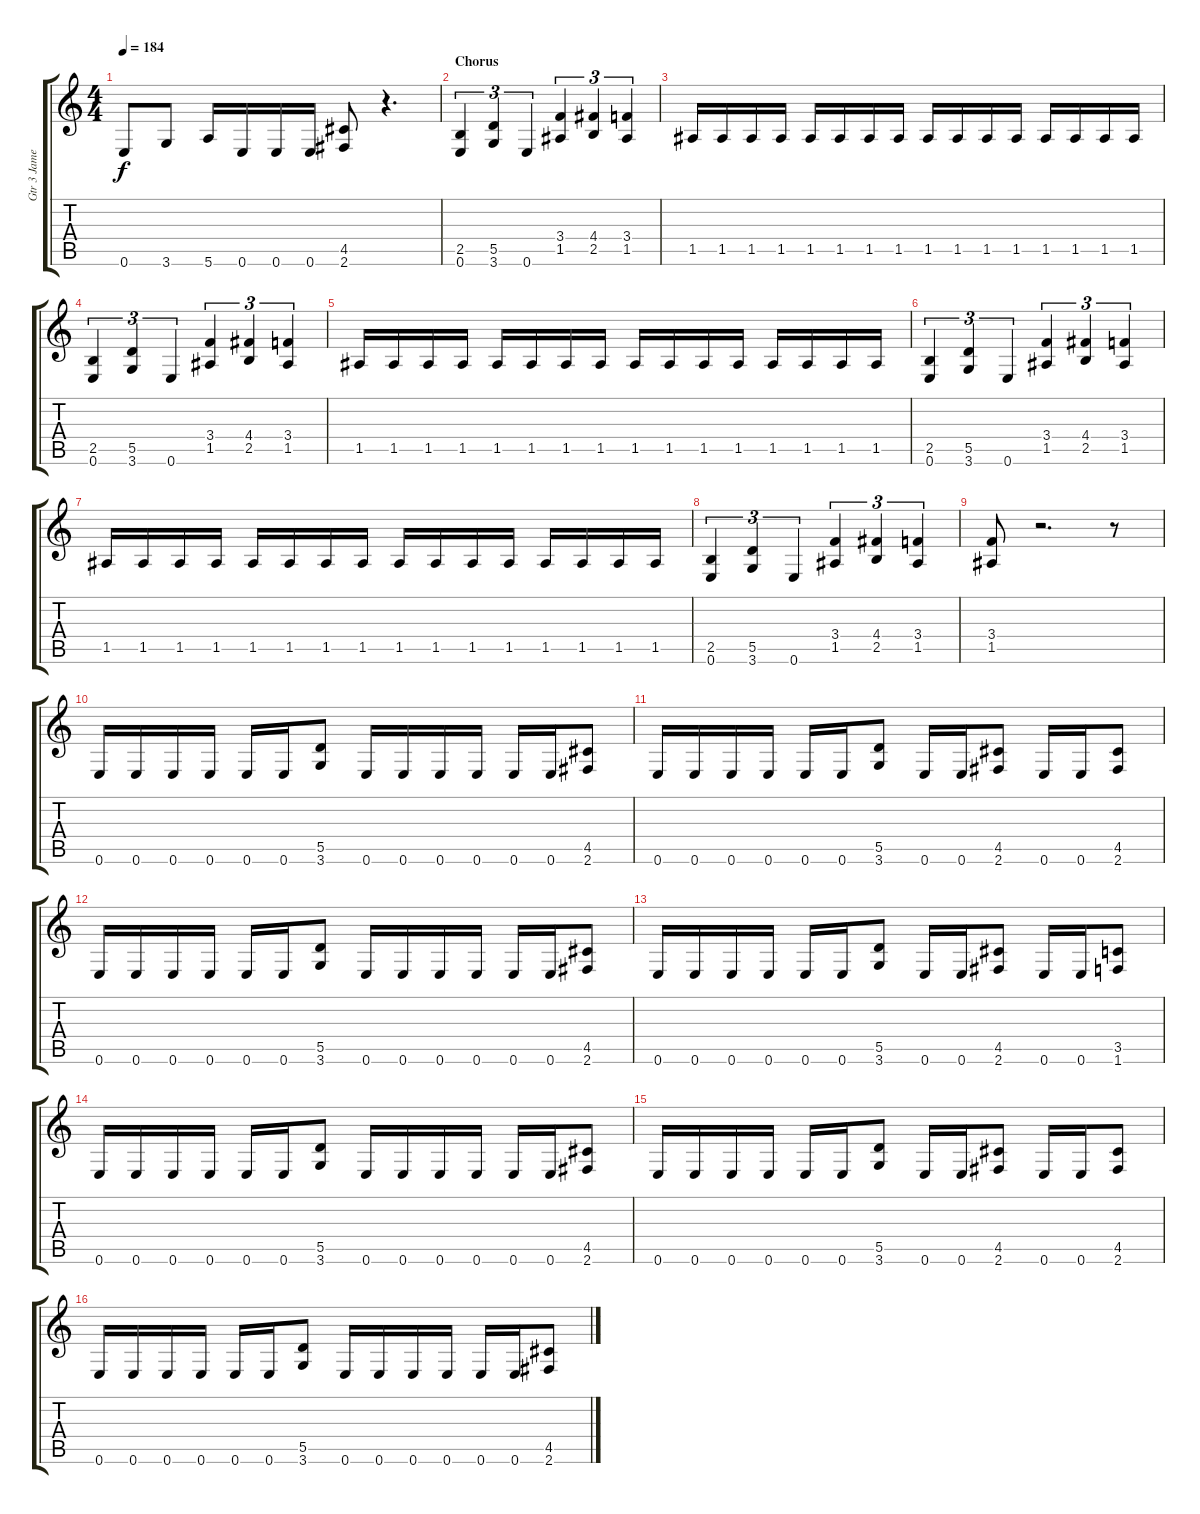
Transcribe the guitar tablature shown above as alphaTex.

\track ("Gtr 3 James" "Gtr 3 Jame") {instrument distortionguitar}
\staff {score tabs}
\tuning (E4 B3 G3 D3 A2 E2) {hide}
\ts (4 4)
\tempo 184
\clef g2
\ks c
0.6.8{dy f} 3.6.8 5.6.16 0.6.16 0.6.16 0.6.16 (4.5 2.6).8 r.4{d} |
\section ("" "Chorus")
(2.5 0.6).4{tu (3 2)} (5.5 3.6).4{tu (3 2)} 0.6.4{tu (3 2)} (3.4 1.5).4{tu (3 2)} (4.4 2.5).4{tu (3 2)} (3.4 1.5).4{tu (3 2)} |
1.5.16 1.5.16 1.5.16 1.5.16 1.5.16 1.5.16 1.5.16 1.5.16 1.5.16 1.5.16 1.5.16 1.5.16 1.5.16 1.5.16 1.5.16 1.5.16 |
(2.5 0.6).4{tu (3 2)} (5.5 3.6).4{tu (3 2)} 0.6.4{tu (3 2)} (3.4 1.5).4{tu (3 2)} (4.4 2.5).4{tu (3 2)} (3.4 1.5).4{tu (3 2)} |
1.5.16 1.5.16 1.5.16 1.5.16 1.5.16 1.5.16 1.5.16 1.5.16 1.5.16 1.5.16 1.5.16 1.5.16 1.5.16 1.5.16 1.5.16 1.5.16 |
(2.5 0.6).4{tu (3 2)} (5.5 3.6).4{tu (3 2)} 0.6.4{tu (3 2)} (3.4 1.5).4{tu (3 2)} (4.4 2.5).4{tu (3 2)} (3.4 1.5).4{tu (3 2)} |
1.5.16 1.5.16 1.5.16 1.5.16 1.5.16 1.5.16 1.5.16 1.5.16 1.5.16 1.5.16 1.5.16 1.5.16 1.5.16 1.5.16 1.5.16 1.5.16 |
(2.5 0.6).4{tu (3 2)} (5.5 3.6).4{tu (3 2)} 0.6.4{tu (3 2)} (3.4 1.5).4{tu (3 2)} (4.4 2.5).4{tu (3 2)} (3.4 1.5).4{tu (3 2)} |
(3.4 1.5).8 r.2{d} r.8 |
0.6.16 0.6.16 0.6.16 0.6.16 0.6.16 0.6.16 (5.5 3.6).8 0.6.16 0.6.16 0.6.16 0.6.16 0.6.16 0.6.16 (4.5 2.6).8 |
0.6.16 0.6.16 0.6.16 0.6.16 0.6.16 0.6.16 (5.5 3.6).8 0.6.16 0.6.16 (4.5 2.6).8 0.6.16 0.6.16 (4.5 2.6).8 |
0.6.16 0.6.16 0.6.16 0.6.16 0.6.16 0.6.16 (5.5 3.6).8 0.6.16 0.6.16 0.6.16 0.6.16 0.6.16 0.6.16 (4.5 2.6).8 |
0.6.16 0.6.16 0.6.16 0.6.16 0.6.16 0.6.16 (5.5 3.6).8 0.6.16 0.6.16 (4.5 2.6).8 0.6.16 0.6.16 (3.5 1.6).8 |
0.6.16 0.6.16 0.6.16 0.6.16 0.6.16 0.6.16 (5.5 3.6).8 0.6.16 0.6.16 0.6.16 0.6.16 0.6.16 0.6.16 (4.5 2.6).8 |
0.6.16 0.6.16 0.6.16 0.6.16 0.6.16 0.6.16 (5.5 3.6).8 0.6.16 0.6.16 (4.5 2.6).8 0.6.16 0.6.16 (4.5 2.6).8 |
0.6.16 0.6.16 0.6.16 0.6.16 0.6.16 0.6.16 (5.5 3.6).8 0.6.16 0.6.16 0.6.16 0.6.16 0.6.16 0.6.16 (4.5 2.6).8
